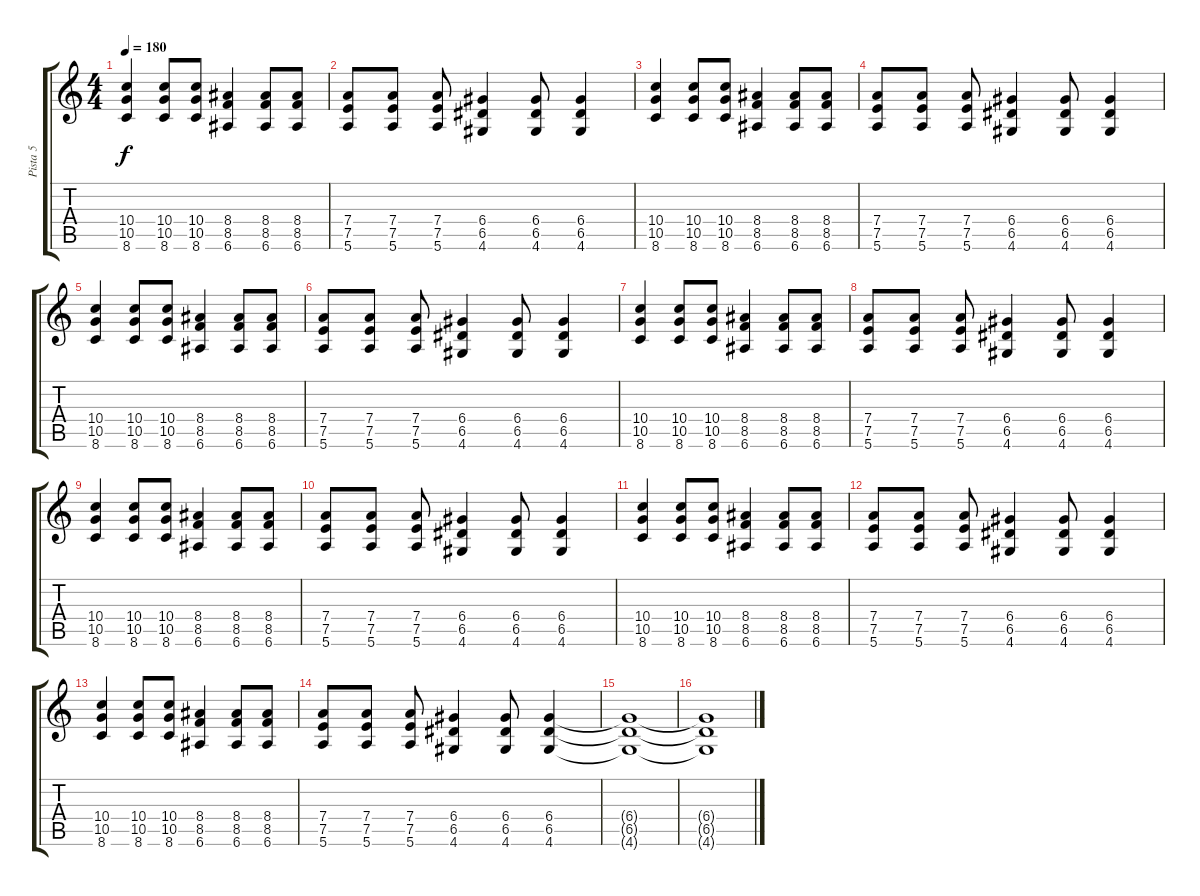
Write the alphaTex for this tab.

\track ("Pista 5" "Pista 5") {instrument overdrivenguitar}
\staff {score tabs}
\tuning (E4 B3 G3 D3 A2 E2) {hide}
\ts (4 4)
\tempo 180
\clef g2
\ks c
(10.4 10.5 8.6).4{dy f} (10.4 10.5 8.6).8 (10.4 10.5 8.6).8 (8.4 8.5 6.6).4 (8.4 8.5 6.6).8 (8.4 8.5 6.6).8 |
(7.4 7.5 5.6).8 (7.4 7.5 5.6).8 (7.4 7.5 5.6).8 (6.4 6.5 4.6).4 (6.4 6.5 4.6).8 (6.4 6.5 4.6).4 |
(10.4 10.5 8.6).4 (10.4 10.5 8.6).8 (10.4 10.5 8.6).8 (8.4 8.5 6.6).4 (8.4 8.5 6.6).8 (8.4 8.5 6.6).8 |
(7.4 7.5 5.6).8 (7.4 7.5 5.6).8 (7.4 7.5 5.6).8 (6.4 6.5 4.6).4 (6.4 6.5 4.6).8 (6.4 6.5 4.6).4 |
(10.4 10.5 8.6).4 (10.4 10.5 8.6).8 (10.4 10.5 8.6).8 (8.4 8.5 6.6).4 (8.4 8.5 6.6).8 (8.4 8.5 6.6).8 |
(7.4 7.5 5.6).8 (7.4 7.5 5.6).8 (7.4 7.5 5.6).8 (6.4 6.5 4.6).4 (6.4 6.5 4.6).8 (6.4 6.5 4.6).4 |
(10.4 10.5 8.6).4 (10.4 10.5 8.6).8 (10.4 10.5 8.6).8 (8.4 8.5 6.6).4 (8.4 8.5 6.6).8 (8.4 8.5 6.6).8 |
(7.4 7.5 5.6).8 (7.4 7.5 5.6).8 (7.4 7.5 5.6).8 (6.4 6.5 4.6).4 (6.4 6.5 4.6).8 (6.4 6.5 4.6).4 |
(10.4 10.5 8.6).4 (10.4 10.5 8.6).8 (10.4 10.5 8.6).8 (8.4 8.5 6.6).4 (8.4 8.5 6.6).8 (8.4 8.5 6.6).8 |
(7.4 7.5 5.6).8 (7.4 7.5 5.6).8 (7.4 7.5 5.6).8 (6.4 6.5 4.6).4 (6.4 6.5 4.6).8 (6.4 6.5 4.6).4 |
(10.4 10.5 8.6).4 (10.4 10.5 8.6).8 (10.4 10.5 8.6).8 (8.4 8.5 6.6).4 (8.4 8.5 6.6).8 (8.4 8.5 6.6).8 |
(7.4 7.5 5.6).8 (7.4 7.5 5.6).8 (7.4 7.5 5.6).8 (6.4 6.5 4.6).4 (6.4 6.5 4.6).8 (6.4 6.5 4.6).4 |
(10.4 10.5 8.6).4 (10.4 10.5 8.6).8 (10.4 10.5 8.6).8 (8.4 8.5 6.6).4 (8.4 8.5 6.6).8 (8.4 8.5 6.6).8 |
(7.4 7.5 5.6).8 (7.4 7.5 5.6).8 (7.4 7.5 5.6).8 (6.4 6.5 4.6).4 (6.4 6.5 4.6).8 (6.4 6.5 4.6).4{volume 4} |
(6.4{t} 6.5{t} 4.6{t}).1 |
(6.4{t} 6.5{t} 4.6{t}).1
